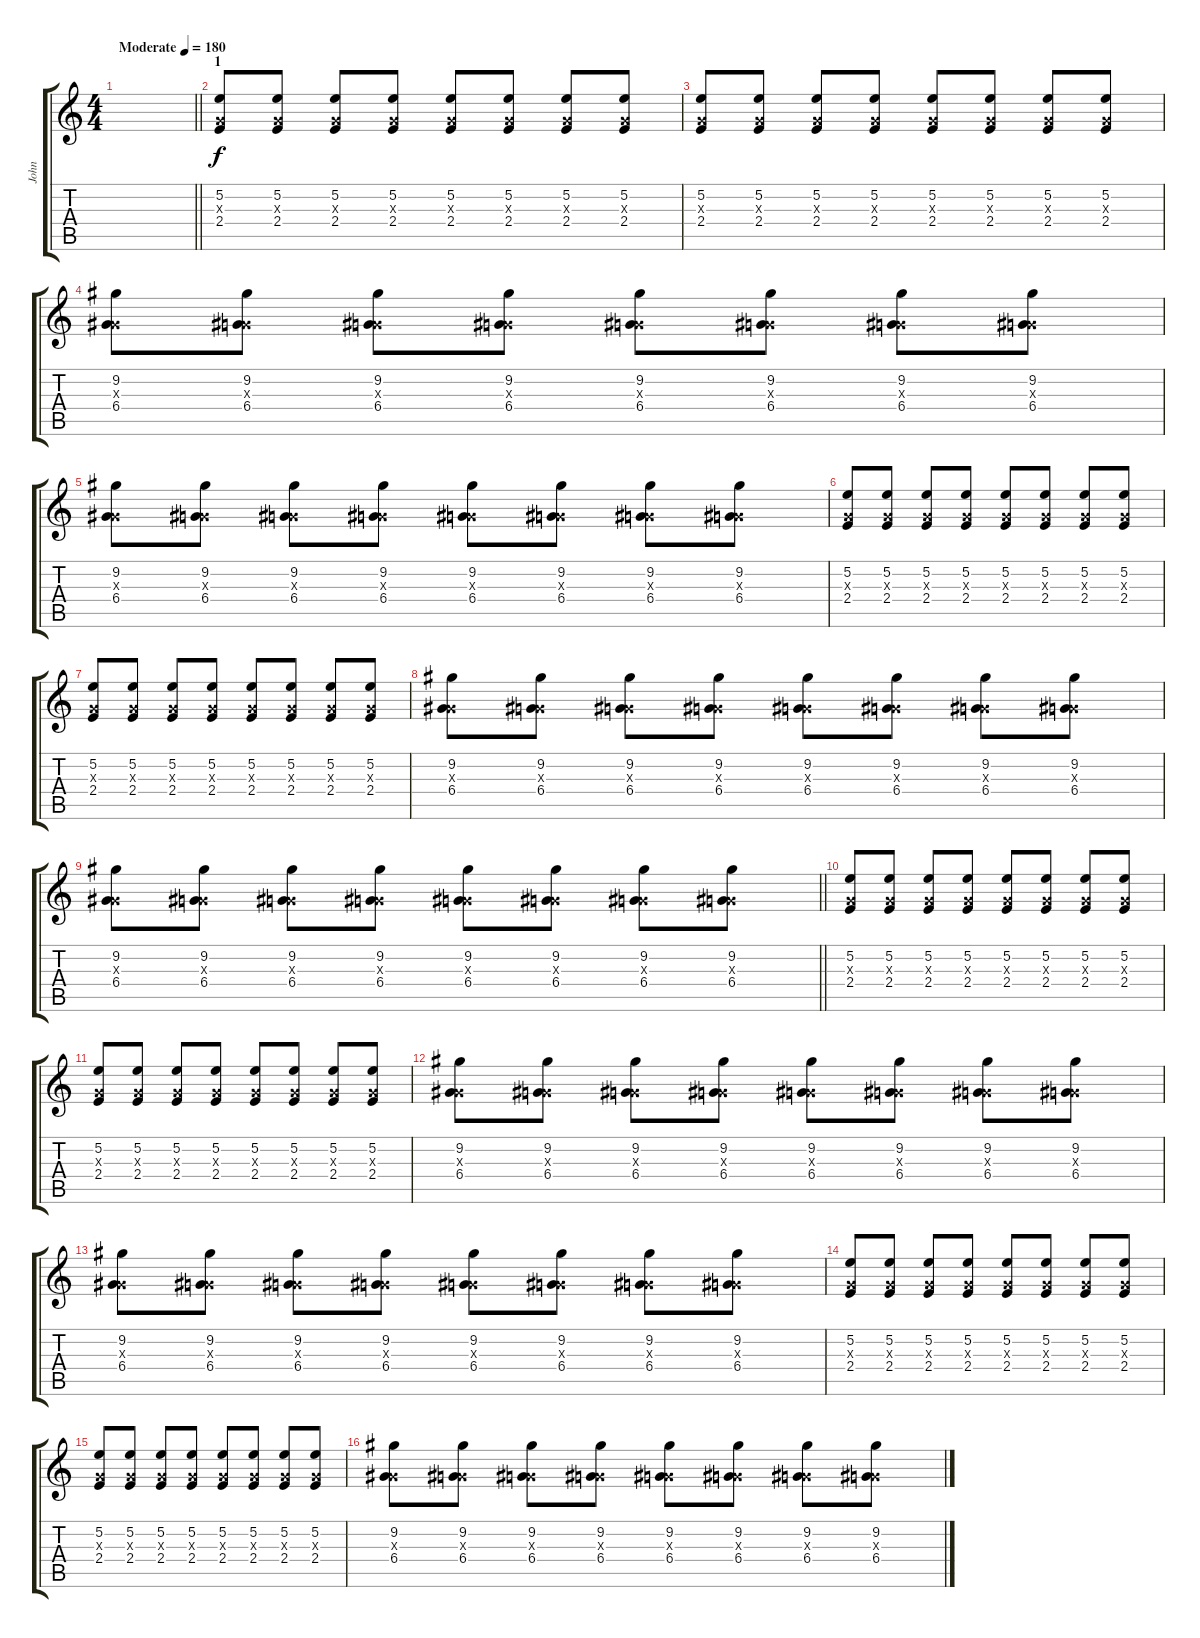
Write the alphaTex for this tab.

\track ("John" "John") {instrument distortionguitar}
\staff {score tabs}
\tuning (E4 B3 G3 D3 A2 D2) {hide}
\ts (4 4)
\tempo (180 "Moderate")
\clef g2
\barLineRight lightlight
\ks c
|
\section ("" "1")
(5.2 0.3{x} 2.4).8 (5.2 0.3{x} 2.4).8 (5.2 0.3{x} 2.4).8 (5.2 0.3{x} 2.4).8 (5.2 0.3{x} 2.4).8 (5.2 0.3{x} 2.4).8 (5.2 0.3{x} 2.4).8 (5.2 0.3{x} 2.4).8 |
(5.2 0.3{x} 2.4).8 (5.2 0.3{x} 2.4).8 (5.2 0.3{x} 2.4).8 (5.2 0.3{x} 2.4).8 (5.2 0.3{x} 2.4).8 (5.2 0.3{x} 2.4).8 (5.2 0.3{x} 2.4).8 (5.2 0.3{x} 2.4).8 |
(9.2 0.3{x} 6.4).8 (9.2 0.3{x} 6.4).8 (9.2 0.3{x} 6.4).8 (9.2 0.3{x} 6.4).8 (9.2 0.3{x} 6.4).8 (9.2 0.3{x} 6.4).8 (9.2 0.3{x} 6.4).8 (9.2 0.3{x} 6.4).8 |
(9.2 0.3{x} 6.4).8 (9.2 0.3{x} 6.4).8 (9.2 0.3{x} 6.4).8 (9.2 0.3{x} 6.4).8 (9.2 0.3{x} 6.4).8 (9.2 0.3{x} 6.4).8 (9.2 0.3{x} 6.4).8 (9.2 0.3{x} 6.4).8 |
(5.2 0.3{x} 2.4).8 (5.2 0.3{x} 2.4).8 (5.2 0.3{x} 2.4).8 (5.2 0.3{x} 2.4).8 (5.2 0.3{x} 2.4).8 (5.2 0.3{x} 2.4).8 (5.2 0.3{x} 2.4).8 (5.2 0.3{x} 2.4).8 |
(5.2 0.3{x} 2.4).8 (5.2 0.3{x} 2.4).8 (5.2 0.3{x} 2.4).8 (5.2 0.3{x} 2.4).8 (5.2 0.3{x} 2.4).8 (5.2 0.3{x} 2.4).8 (5.2 0.3{x} 2.4).8 (5.2 0.3{x} 2.4).8 |
(9.2 0.3{x} 6.4).8 (9.2 0.3{x} 6.4).8 (9.2 0.3{x} 6.4).8 (9.2 0.3{x} 6.4).8 (9.2 0.3{x} 6.4).8 (9.2 0.3{x} 6.4).8 (9.2 0.3{x} 6.4).8 (9.2 0.3{x} 6.4).8 |
\barLineRight lightlight
(9.2 0.3{x} 6.4).8 (9.2 0.3{x} 6.4).8 (9.2 0.3{x} 6.4).8 (9.2 0.3{x} 6.4).8 (9.2 0.3{x} 6.4).8 (9.2 0.3{x} 6.4).8 (9.2 0.3{x} 6.4).8 (9.2 0.3{x} 6.4).8 |
(5.2 0.3{x} 2.4).8 (5.2 0.3{x} 2.4).8 (5.2 0.3{x} 2.4).8 (5.2 0.3{x} 2.4).8 (5.2 0.3{x} 2.4).8 (5.2 0.3{x} 2.4).8 (5.2 0.3{x} 2.4).8 (5.2 0.3{x} 2.4).8 |
(5.2 0.3{x} 2.4).8 (5.2 0.3{x} 2.4).8 (5.2 0.3{x} 2.4).8 (5.2 0.3{x} 2.4).8 (5.2 0.3{x} 2.4).8 (5.2 0.3{x} 2.4).8 (5.2 0.3{x} 2.4).8 (5.2 0.3{x} 2.4).8 |
(9.2 0.3{x} 6.4).8 (9.2 0.3{x} 6.4).8 (9.2 0.3{x} 6.4).8 (9.2 0.3{x} 6.4).8 (9.2 0.3{x} 6.4).8 (9.2 0.3{x} 6.4).8 (9.2 0.3{x} 6.4).8 (9.2 0.3{x} 6.4).8 |
(9.2 0.3{x} 6.4).8 (9.2 0.3{x} 6.4).8 (9.2 0.3{x} 6.4).8 (9.2 0.3{x} 6.4).8 (9.2 0.3{x} 6.4).8 (9.2 0.3{x} 6.4).8 (9.2 0.3{x} 6.4).8 (9.2 0.3{x} 6.4).8 |
(5.2 0.3{x} 2.4).8 (5.2 0.3{x} 2.4).8 (5.2 0.3{x} 2.4).8 (5.2 0.3{x} 2.4).8 (5.2 0.3{x} 2.4).8 (5.2 0.3{x} 2.4).8 (5.2 0.3{x} 2.4).8 (5.2 0.3{x} 2.4).8 |
(5.2 0.3{x} 2.4).8 (5.2 0.3{x} 2.4).8 (5.2 0.3{x} 2.4).8 (5.2 0.3{x} 2.4).8 (5.2 0.3{x} 2.4).8 (5.2 0.3{x} 2.4).8 (5.2 0.3{x} 2.4).8 (5.2 0.3{x} 2.4).8 |
(9.2 0.3{x} 6.4).8 (9.2 0.3{x} 6.4).8 (9.2 0.3{x} 6.4).8 (9.2 0.3{x} 6.4).8 (9.2 0.3{x} 6.4).8 (9.2 0.3{x} 6.4).8 (9.2 0.3{x} 6.4).8 (9.2 0.3{x} 6.4).8
